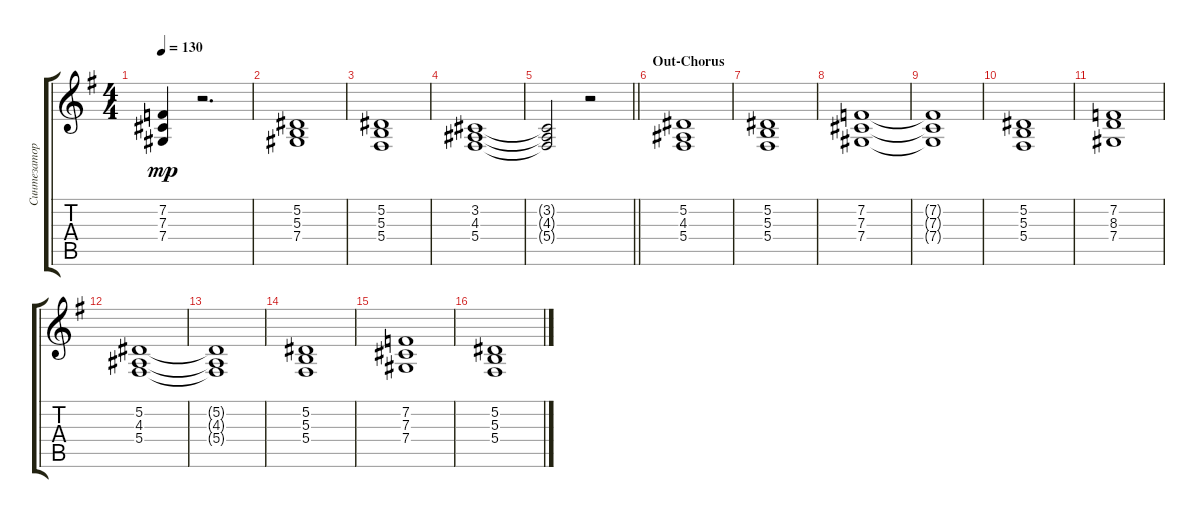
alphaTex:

\track ("Синтезатор" "Синтезатор") {instrument stringensemble2}
\staff {score tabs}
\tuning (Eb4 Bb3 Gb3 Db3 Ab2 Eb2) {hide}
\ts (4 4)
\tempo 130
\clef g2
\ks eminor
(7.2 7.3 7.4).4{dy mp} r.2{d} |
(5.2 5.3 7.4).1 |
(5.2 5.3 5.4).1 |
(3.2 4.3 5.4).1 |
\barLineRight lightlight
(3.2{t} 4.3{t} 5.4{t}).2 r.2 |
\section ("" "Out-Chorus")
(5.2 4.3 5.4).1 |
(5.2 5.3 5.4).1 |
(7.2 7.3 7.4).1 |
(7.2{t} 7.3{t} 7.4{t}).1 |
(5.2 5.3 5.4).1 |
(7.2 8.3 7.4).1 |
(5.2 4.3 5.4).1 |
(5.2{t} 4.3{t} 5.4{t}).1 |
(5.2 5.3 5.4).1 |
(7.2 7.3 7.4).1 |
(5.2 5.3 5.4).1
